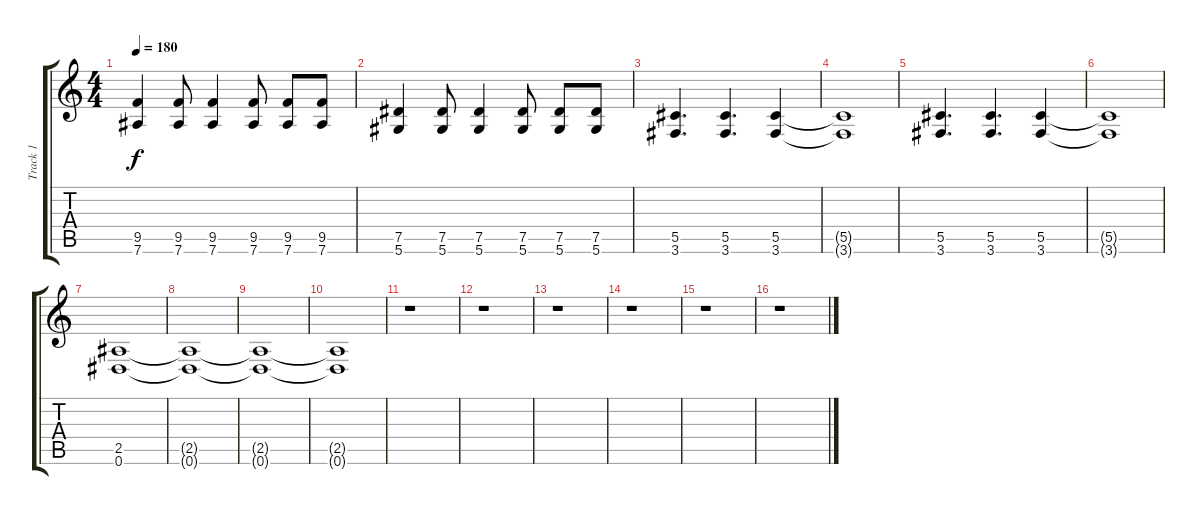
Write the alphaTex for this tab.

\track ("Track 1" "Track 1") {instrument distortionguitar}
\staff {score tabs}
\tuning (Eb4 Bb3 Gb3 Db3 Ab2 Eb2) {hide}
\ts (4 4)
\tempo 180
\clef g2
\ks c
(9.5 7.6).4{dy f} (9.5 7.6).8 (9.5 7.6).4 (9.5 7.6).8 (9.5 7.6).8 (9.5 7.6).8 |
(7.5 5.6).4 (7.5 5.6).8 (7.5 5.6).4 (7.5 5.6).8 (7.5 5.6).8 (7.5 5.6).8 |
(5.5 3.6).4{d} (5.5 3.6).4{d} (5.5 3.6).4 |
(5.5{t} 3.6{t}).1 |
(5.5 3.6).4{d} (5.5 3.6).4{d} (5.5 3.6).4 |
(5.5{t} 3.6{t}).1 |
(2.5 0.6).1 |
(2.5{t} 0.6{t}).1 |
(2.5{t} 0.6{t}).1 |
(2.5{t} 0.6{t}).1 |
r.1 |
r.1 |
r.1 |
r.1 |
r.1 |
r.1
